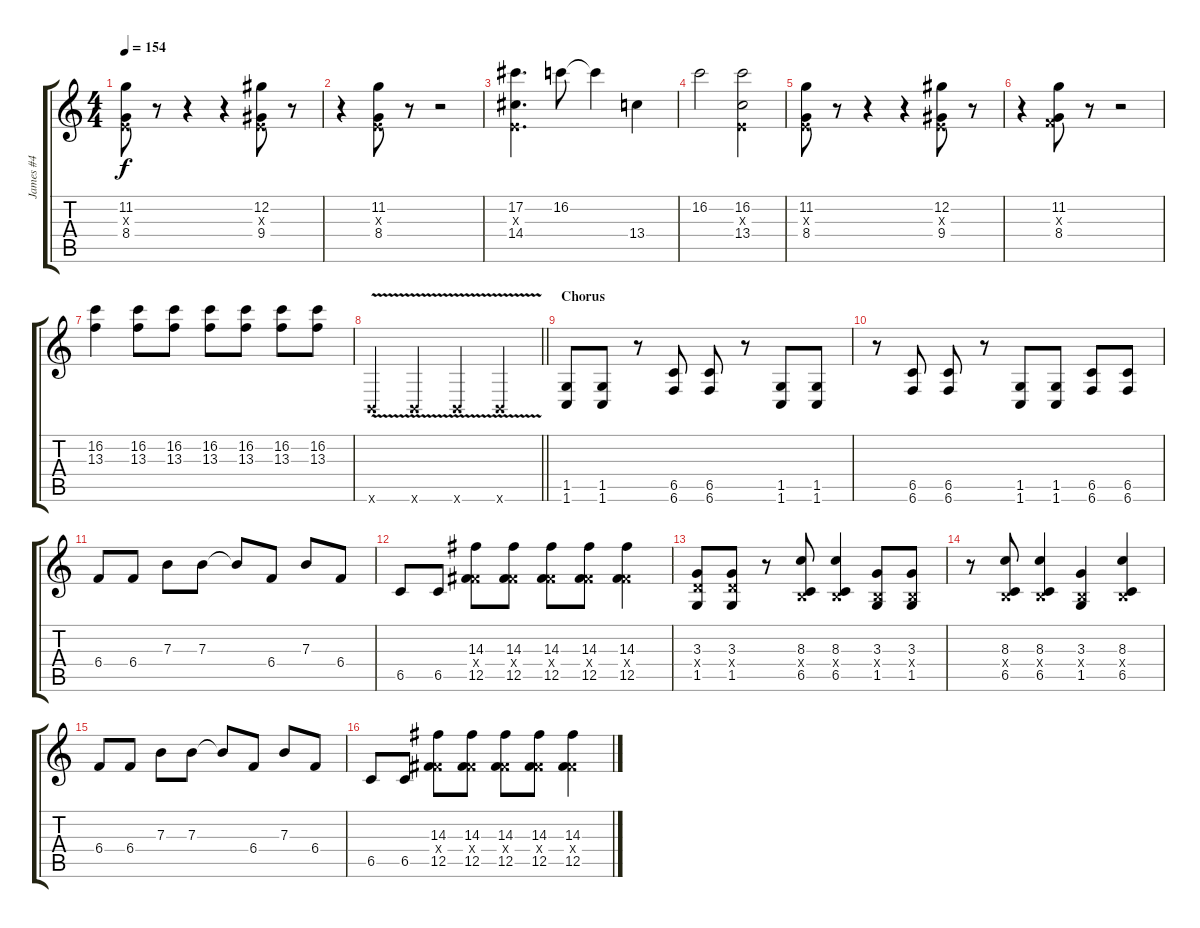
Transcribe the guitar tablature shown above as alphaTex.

\track ("James #4" "James #4") {instrument distortionguitar}
\staff {score tabs}
\tuning (Db4 Ab3 E3 B2 Gb2 B1) {hide}
\ts (4 4)
\tempo 154
\clef g2
\ks c
(11.2 0.3{x} 8.4).8{dy f} r.8 r.4 r.4 (12.2 0.3{x} 9.4).8 r.8 |
r.4 (11.2 0.3{x} 8.4).8 r.8 r.2 |
(17.2 0.3{x} 14.4).4{d} 16.2.8 16.2{t}.4 13.4.4 |
16.2.2 (16.2 0.3{x} 13.4).2 |
(11.2 0.3{x} 8.4).8 r.8 r.4 r.4 (12.2 0.3{x} 9.4).8 r.8 |
r.4 (11.2 1.3{x} 8.4).8 r.8 r.2 |
(16.2 13.3).4 (16.2 13.3).8 (16.2 13.3).8 (16.2 13.3).8 (16.2 13.3).8 (16.2 13.3).8 (16.2 13.3).8 |
\barLineRight lightlight
0.6{v x}.4 0.6{v x}.4 0.6{v x}.4 0.6{v x}.4 |
\section ("" "Chorus")
(1.5 1.6).8 (1.5 1.6).8 r.8 (6.5 6.6).8 (6.5 6.6).8 r.8 (1.5 1.6).8 (1.5 1.6).8 |
r.8 (6.5 6.6).8 (6.5 6.6).8 r.8 (1.5 1.6).8 (1.5 1.6).8 (6.5 6.6).8 (6.5 6.6).8 |
6.4.8 6.4.8 7.3.8 7.3.8 7.3{t}.8 6.4.8 7.3.8 6.4.8 |
6.5.8 6.5.8 (14.3 7.4{x} 12.5).8 (14.3 7.4{x} 12.5).8 (14.3 7.4{x} 12.5).8 (14.3 7.4{x} 12.5).8 (14.3 7.4{x} 12.5).4 |
(3.3 3.4{x} 1.5).8 (3.3 3.4{x} 1.5).8 r.8 (8.3 0.4{x} 6.5).8 (8.3 0.4{x} 6.5).4 (3.3 0.4{x} 1.5).8 (3.3 0.4{x} 1.5).8 |
r.8 (8.3 0.4{x} 6.5).8 (8.3 0.4{x} 6.5).4 (3.3 0.4{x} 1.5).4 (8.3 0.4{x} 6.5).4 |
6.4.8 6.4.8 7.3.8 7.3.8 7.3{t}.8 6.4.8 7.3.8 6.4.8 |
6.5.8 6.5.8 (14.3 7.4{x} 12.5).8 (14.3 7.4{x} 12.5).8 (14.3 7.4{x} 12.5).8 (14.3 7.4{x} 12.5).8 (14.3 7.4{x} 12.5).4
